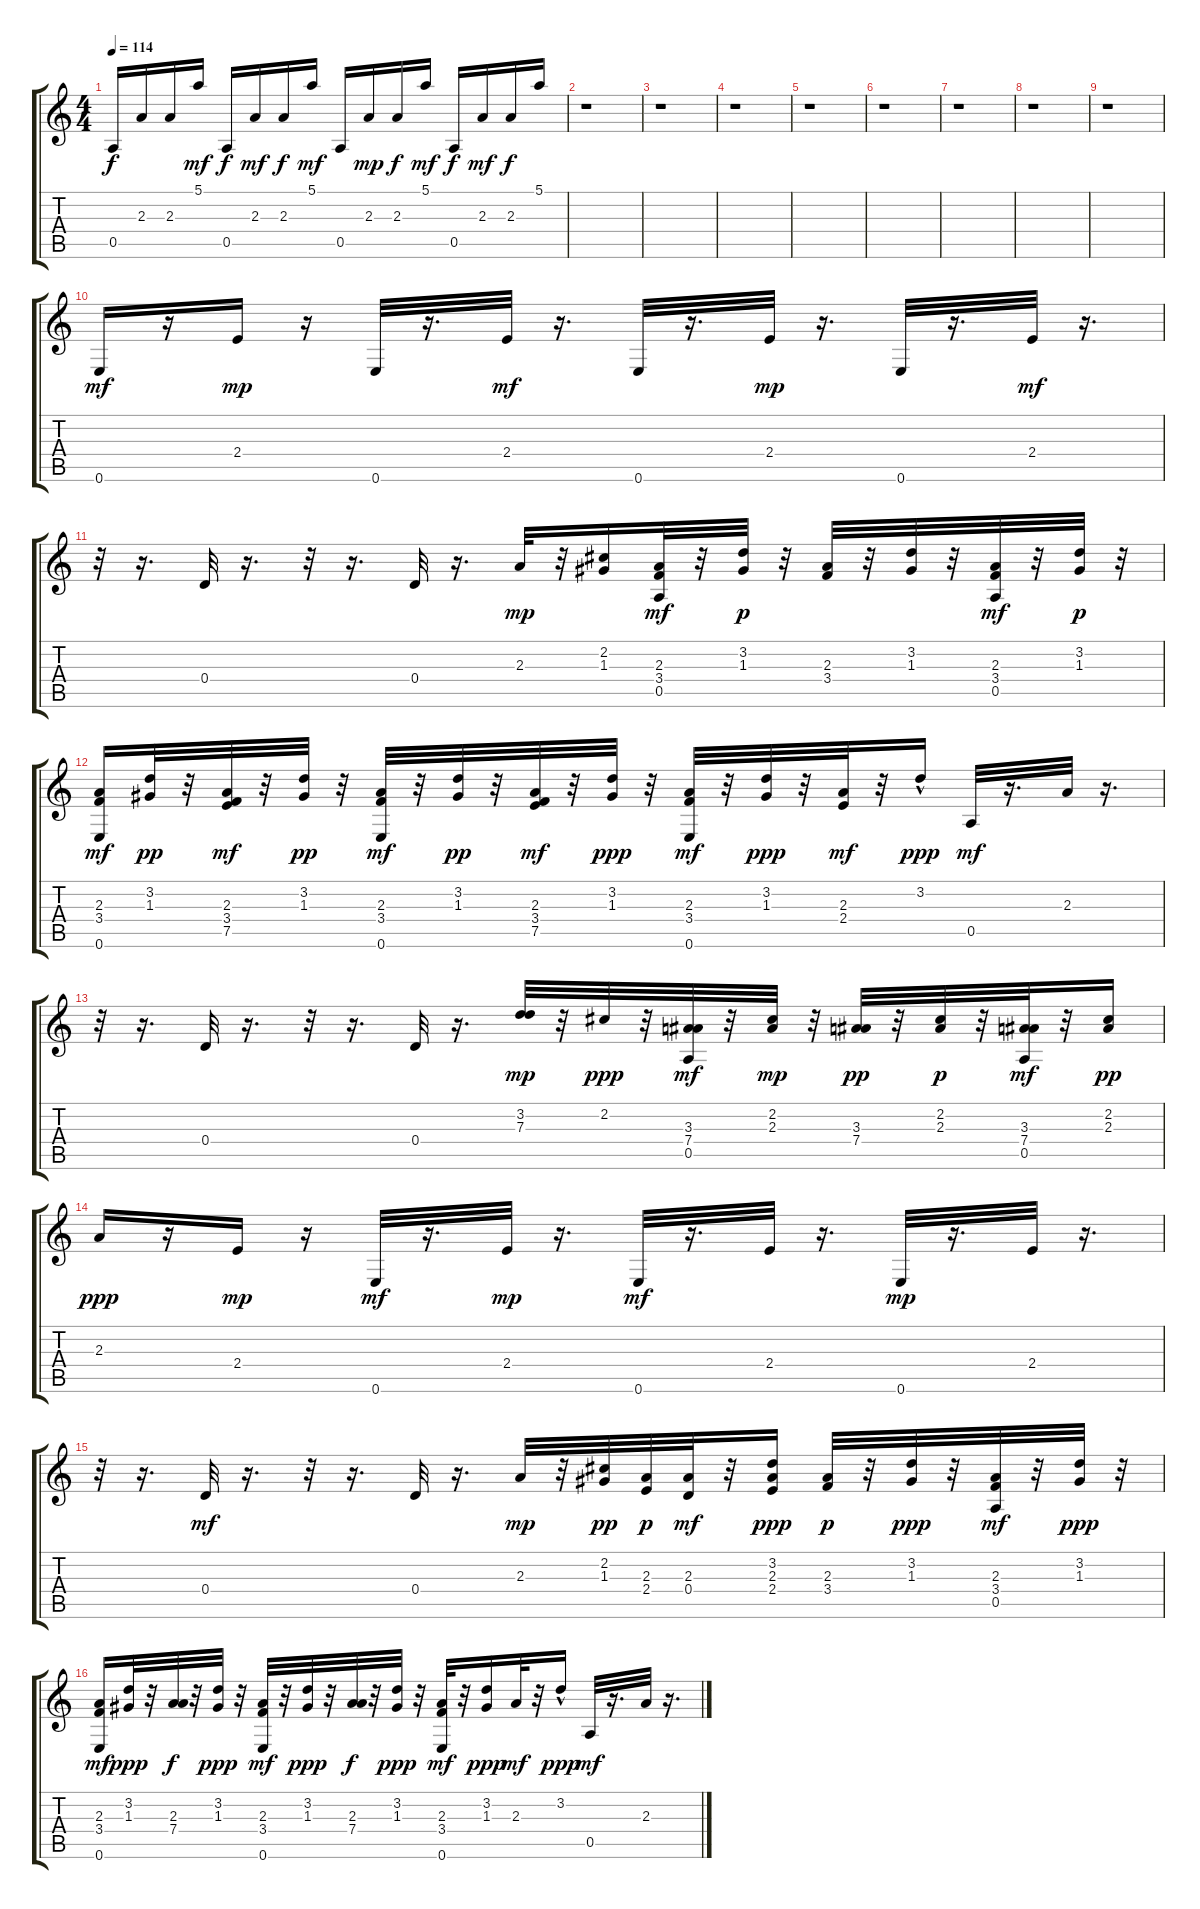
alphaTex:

\track "" {instrument electricguitarmuted}
\staff {score tabs}
\tuning (E4 B3 G3 D3 A2 E2) {hide}
\ts (4 4)
\tempo 114
\clef g2
\ks c
0.5.16{dy f} 2.3.16 2.3.16 5.1.16{dy mf} 0.5.16{dy f} 2.3.16{dy mf} 2.3.16{dy f} 5.1.16{dy mf} 0.5.16 2.3.16{dy mp} 2.3.16{dy f} 5.1.16{dy mf} 0.5.16{dy f} 2.3.16{dy mf} 2.3.16{dy f} 5.1.16 |
r.1 |
r.1 |
r.1 |
r.1 |
r.1 |
r.1 |
r.1 |
r.1 |
0.6.16{dy mf} r.16 2.4.16{dy mp} r.16 0.6.32 r.16{d} 2.4.32{dy mf} r.16{d} 0.6.32 r.16{d} 2.4.32{dy mp} r.16{d} 0.6.32 r.16{d} 2.4.32{dy mf} r.16{d} |
r.32 r.16{d} 0.4.32 r.16{d} r.32 r.16{d} 0.4.32 r.16{d} 2.3.32{dy mp} r.32 (2.2 1.3).16 (2.3 3.4 0.5).32{dy mf} r.32 (3.2 1.3).32{dy p} r.32 (2.3 3.4).32 r.32 (3.2 1.3).32 r.32 (2.3 3.4 0.5).32{dy mf} r.32 (3.2 1.3).32{dy p} r.32 |
(2.3 3.4 0.6).16{dy mf} (3.2 1.3).32{dy pp} r.32 (2.3 3.4 7.5).32{dy mf} r.32 (3.2 1.3).32{dy pp} r.32 (2.3 3.4 0.6).32{dy mf} r.32 (3.2 1.3).32{dy pp} r.32 (2.3 3.4 7.5).32{dy mf} r.32 (3.2 1.3).32{dy ppp} r.32 (2.3 3.4 0.6).32{dy mf} r.32 (3.2 1.3).32{dy ppp} r.32 (2.3 2.4).32{dy mf} r.32 3.2{hac}.16{dy ppp} 0.5.32{dy mf} r.16{d} 2.3.32 r.16{d} |
r.32 r.16{d} 0.4.32 r.16{d} r.32 r.16{d} 0.4.32 r.16{d} (3.2 7.3).32{dy mp} r.32 2.2.32{dy ppp} r.32 (3.3 7.4 0.5).32{dy mf} r.32 (2.2 2.3).32{dy mp} r.32 (3.3 7.4).32{dy pp} r.32 (2.2 2.3).32{dy p} r.32 (3.3 7.4 0.5).32{dy mf} r.32 (2.2 2.3).16{dy pp} |
2.3.16{dy ppp} r.16 2.4.16{dy mp} r.16 0.6.32{dy mf} r.16{d} 2.4.32{dy mp} r.16{d} 0.6.32{dy mf} r.16{d} 2.4.32 r.16{d} 0.6.32{dy mp} r.16{d} 2.4.32 r.16{d} |
r.32 r.16{d} 0.4.32{dy mf} r.16{d} r.32 r.16{d} 0.4.32 r.16{d} 2.3.32{dy mp} r.32 (2.2 1.3).32{dy pp} (2.3 2.4).32{dy p} (2.3 0.4).32{dy mf} r.32 (3.2 2.3 2.4).16{dy ppp} (2.3 3.4).32{dy p} r.32 (3.2 1.3).32{dy ppp} r.32 (2.3 3.4 0.5).32{dy mf} r.32 (3.2 1.3).32{dy ppp} r.32 |
(2.3 3.4 0.6).16{dy mf} (3.2 1.3).32{dy ppp} r.32 (2.3 7.4).32{dy f} r.32 (3.2 1.3).32{dy ppp} r.32 (2.3 3.4 0.6).32{dy mf} r.32 (3.2 1.3).32{dy ppp} r.32 (2.3 7.4).32{dy f} r.32 (3.2 1.3).32{dy ppp} r.32 (2.3 3.4 0.6).32{dy mf} r.32 (3.2 1.3).16{dy ppp} 2.3.32{dy mf} r.32 3.2{hac}.16{dy ppp} 0.5.32{dy mf} r.16{d} 2.3.32 r.16{d}
